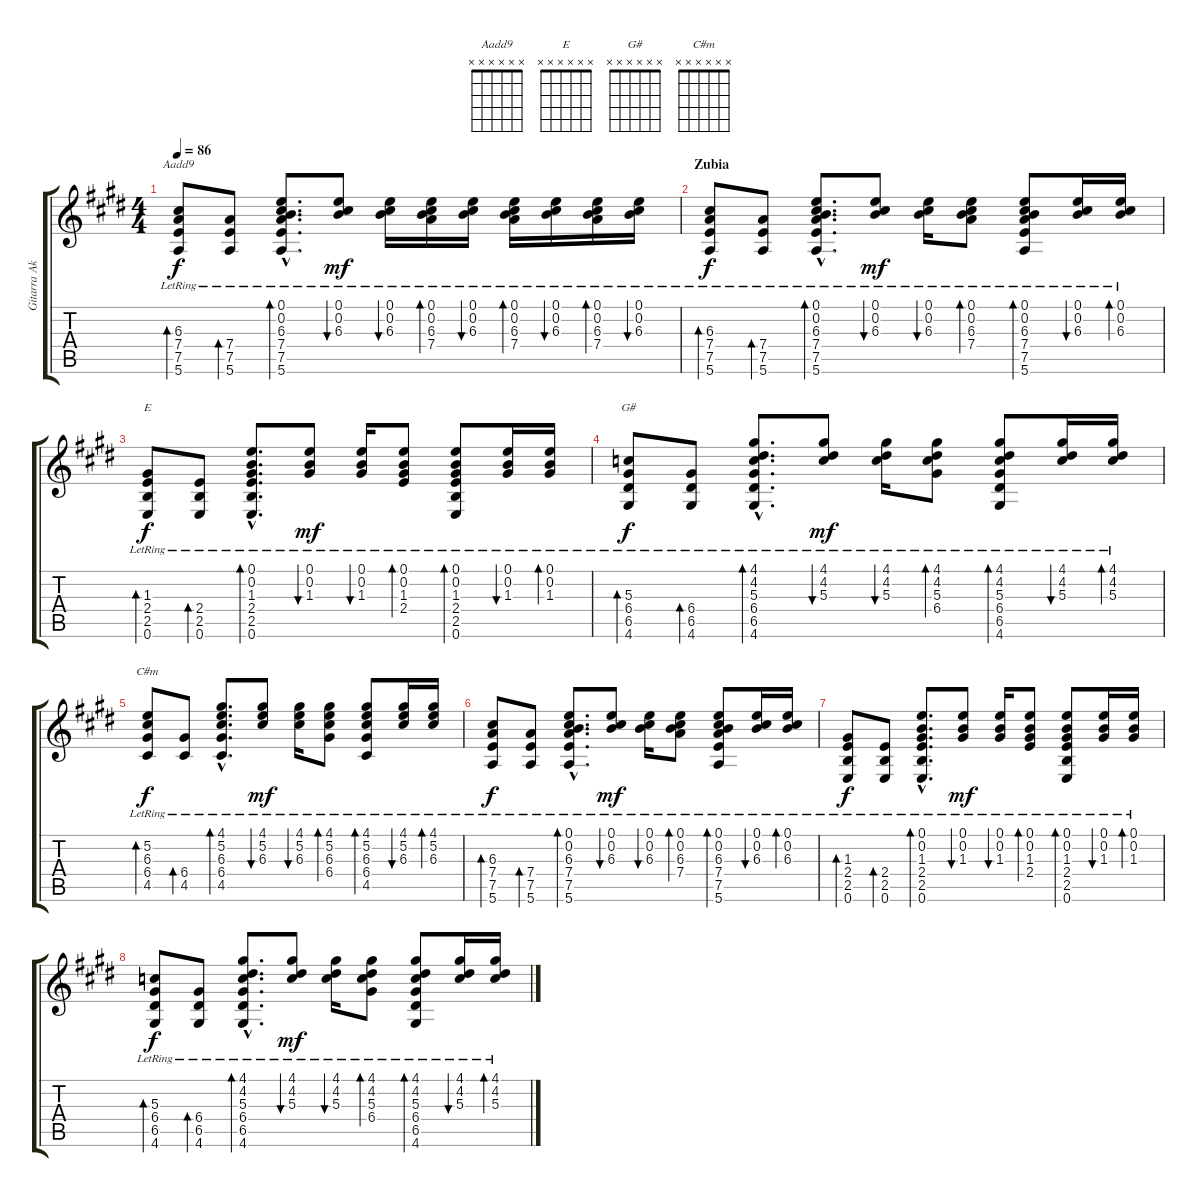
\track ("Gitarra Akustikoa" "Gitarra Ak") {instrument acousticguitarsteel}
\staff {score tabs}
\tuning (E4 B3 G3 D3 A2 E2) {hide}
\chord ("Aadd9" x x x x x x)
\chord ("E" x x x x x x)
\chord ("G#" x x x x x x)
\chord ("C#m" x x x x x x)
\ts (4 4)
\tempo 86
\clef g2
\ks e
(6.3{lr} 7.4{lr} 7.5{lr} 5.6{lr}).8{bd 60 ch "Aadd9" dy f} (7.4{lr} 7.5{lr} 5.6{lr}).8{bd 60} (0.1{hac lr} 0.2{hac lr} 6.3{hac lr} 7.4{hac lr} 7.5{hac lr} 5.6{hac lr}).8{d bd 60} (0.1{lr} 0.2{lr} 6.3{lr}).8{bu 60 dy mf} (0.1{lr} 0.2{lr} 6.3{lr}).16{bu 60} (0.1{lr} 0.2{lr} 6.3{lr} 7.4{lr}).16{bd 60} (0.1{lr} 0.2{lr} 6.3{lr}).16{bu 60} (0.1{lr} 0.2{lr} 6.3{lr} 7.4{lr}).16{bd 60} (0.1{lr} 0.2{lr} 6.3{lr}).16{bu 60} (0.1{lr} 0.2{lr} 6.3{lr} 7.4{lr}).16{bd 60} (0.1{lr} 0.2{lr} 6.3{lr}).16{bu 60} |
\section ("" "Zubia")
(6.3{lr} 7.4{lr} 7.5{lr} 5.6{lr}).8{bd 60 dy f} (7.4{lr} 7.5{lr} 5.6{lr}).8{bd 60} (0.1{hac lr} 0.2{hac lr} 6.3{hac lr} 7.4{hac lr} 7.5{hac lr} 5.6{hac lr}).8{d bd 60} (0.1{lr} 0.2{lr} 6.3{lr}).8{bu 60 dy mf} (0.1{lr} 0.2{lr} 6.3{lr}).16{bu 60} (0.1{lr} 0.2{lr} 6.3{lr} 7.4{lr}).8{bd 60} (0.1{lr} 0.2{lr} 6.3{lr} 7.4{lr} 7.5{lr} 5.6{lr}).8{bd 60} (0.1{lr} 0.2{lr} 6.3{lr}).16{bu 60} (0.1{lr} 0.2{lr} 6.3{lr}).16{bd 60} |
(1.3{lr} 2.4{lr} 2.5{lr} 0.6{lr}).8{bd 60 ch "E" dy f} (2.4{lr} 2.5{lr} 0.6{lr}).8{bd 60} (0.1{hac lr} 0.2{hac lr} 1.3{hac lr} 2.4{hac lr} 2.5{hac lr} 0.6{hac lr}).8{d bd 60} (0.1{lr} 0.2{lr} 1.3{lr}).8{bu 60 dy mf} (0.1{lr} 0.2{lr} 1.3{lr}).16{bu 60} (0.1{lr} 0.2{lr} 1.3{lr} 2.4{lr}).8{bd 60} (0.1{lr} 0.2{lr} 1.3{lr} 2.4{lr} 2.5{lr} 0.6{lr}).8{bd 60} (0.1{lr} 0.2{lr} 1.3{lr}).16{bu 60} (0.1{lr} 0.2{lr} 1.3{lr}).16{bd 60} |
(5.3{lr} 6.4{lr} 6.5{lr} 4.6{lr}).8{bd 60 ch "G#" dy f} (6.4{lr} 6.5{lr} 4.6{lr}).8{bd 60} (4.1{hac lr} 4.2{hac lr} 5.3{hac lr} 6.4{hac lr} 6.5{hac lr} 4.6{hac lr}).8{d bd 60} (4.1{lr} 4.2{lr} 5.3{lr}).8{bu 60 dy mf} (4.1{lr} 4.2{lr} 5.3{lr}).16{bu 60} (4.1{lr} 4.2{lr} 5.3{lr} 6.4{lr}).8{bd 60} (4.1{lr} 4.2{lr} 5.3{lr} 6.4{lr} 6.5{lr} 4.6{lr}).8{bd 60} (4.1{lr} 4.2{lr} 5.3{lr}).16{bu 60} (4.1{lr} 4.2{lr} 5.3{lr}).16{bd 60} |
(5.2{lr} 6.3{lr} 6.4{lr} 4.5{lr}).8{bd 60 ch "C#m" dy f} (6.4{lr} 4.5{lr}).8{bd 60} (4.1{hac lr} 5.2{hac lr} 6.3{hac lr} 6.4{hac lr} 4.5{hac lr}).8{d bd 60} (4.1{lr} 5.2{lr} 6.3{lr}).8{bu 60 dy mf} (4.1{lr} 5.2{lr} 6.3{lr}).16{bu 60} (4.1{lr} 5.2{lr} 6.3{lr} 6.4{lr}).8{bd 60} (4.1{lr} 5.2{lr} 6.3{lr} 6.4{lr} 4.5{lr}).8{bd 60} (4.1{lr} 5.2{lr} 6.3{lr}).16{bu 60} (4.1{lr} 5.2{lr} 6.3{lr}).16{bd 60} |
(6.3{lr} 7.4{lr} 7.5{lr} 5.6{lr}).8{bd 60 dy f} (7.4{lr} 7.5{lr} 5.6{lr}).8{bd 60} (0.1{hac lr} 0.2{hac lr} 6.3{hac lr} 7.4{hac lr} 7.5{hac lr} 5.6{hac lr}).8{d bd 60} (0.1{lr} 0.2{lr} 6.3{lr}).8{bu 60 dy mf} (0.1{lr} 0.2{lr} 6.3{lr}).16{bu 60} (0.1{lr} 0.2{lr} 6.3{lr} 7.4{lr}).8{bd 60} (0.1{lr} 0.2{lr} 6.3{lr} 7.4{lr} 7.5{lr} 5.6{lr}).8{bd 60} (0.1{lr} 0.2{lr} 6.3{lr}).16{bu 60} (0.1{lr} 0.2{lr} 6.3{lr}).16{bd 60} |
(1.3{lr} 2.4{lr} 2.5{lr} 0.6{lr}).8{bd 60 dy f} (2.4{lr} 2.5{lr} 0.6{lr}).8{bd 60} (0.1{hac lr} 0.2{hac lr} 1.3{hac lr} 2.4{hac lr} 2.5{hac lr} 0.6{hac lr}).8{d bd 60} (0.1{lr} 0.2{lr} 1.3{lr}).8{bu 60 dy mf} (0.1{lr} 0.2{lr} 1.3{lr}).16{bu 60} (0.1{lr} 0.2{lr} 1.3{lr} 2.4{lr}).8{bd 60} (0.1{lr} 0.2{lr} 1.3{lr} 2.4{lr} 2.5{lr} 0.6{lr}).8{bd 60} (0.1{lr} 0.2{lr} 1.3{lr}).16{bu 60} (0.1{lr} 0.2{lr} 1.3{lr}).16{bd 60} |
(5.3{lr} 6.4{lr} 6.5{lr} 4.6{lr}).8{bd 60 dy f} (6.4{lr} 6.5{lr} 4.6{lr}).8{bd 60} (4.1{hac lr} 4.2{hac lr} 5.3{hac lr} 6.4{hac lr} 6.5{hac lr} 4.6{hac lr}).8{d bd 60} (4.1{lr} 4.2{lr} 5.3{lr}).8{bu 60 dy mf} (4.1{lr} 4.2{lr} 5.3{lr}).16{bu 60} (4.1{lr} 4.2{lr} 5.3{lr} 6.4{lr}).8{bd 60} (4.1{lr} 4.2{lr} 5.3{lr} 6.4{lr} 6.5{lr} 4.6{lr}).8{bd 60} (4.1{lr} 4.2{lr} 5.3{lr}).16{bu 60} (4.1{lr} 4.2{lr} 5.3{lr}).16{bd 60}
